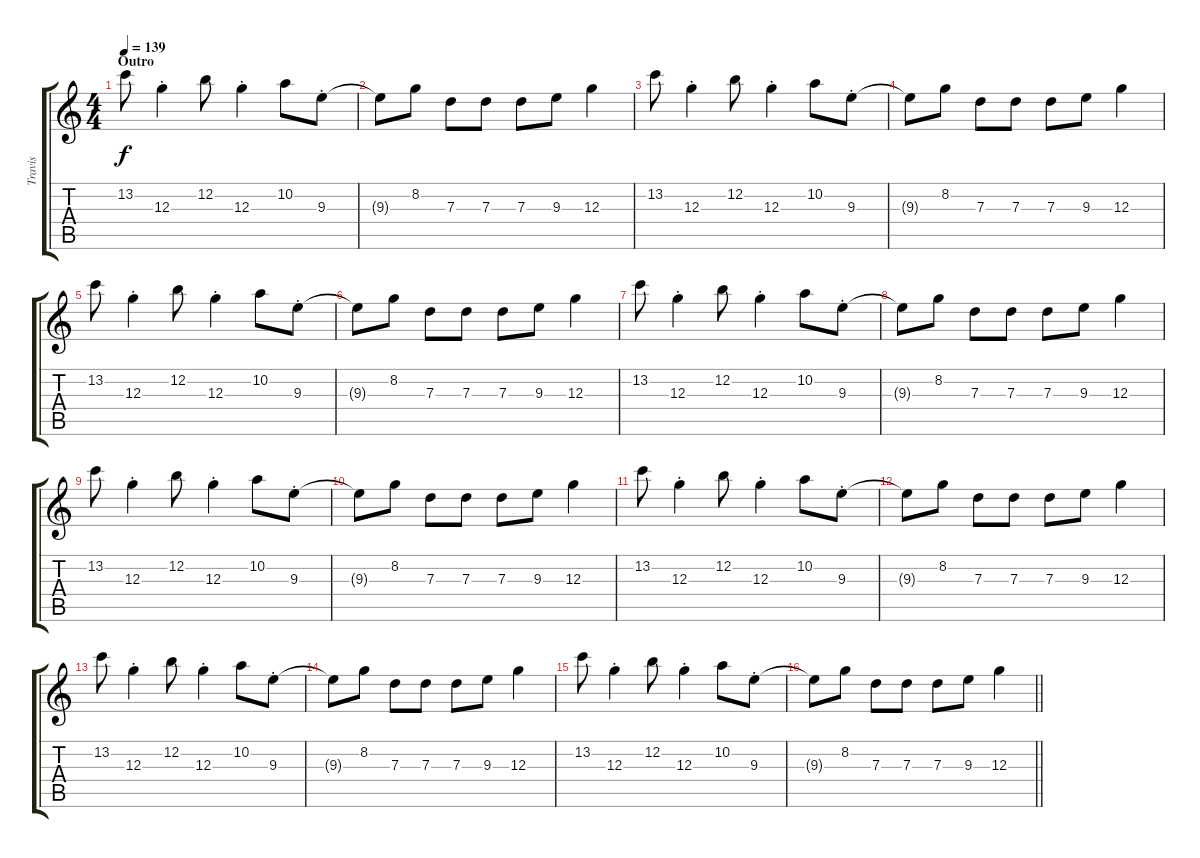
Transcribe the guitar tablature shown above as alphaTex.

\track ("Travis" "Travis") {instrument electricguitarclean}
\staff {score tabs}
\tuning (E4 B3 G3 D3 A2 E2) {hide}
\ts (4 4)
\section ("" "Outro")
\tempo 139
\clef g2
\ks c
13.2.8{dy f} 12.3{st}.4 12.2.8 12.3{st}.4 10.2.8 9.3{st}.8 |
9.3{t}.8 8.2.8 7.3.8 7.3.8 7.3.8 9.3.8 12.3.4 |
13.2.8 12.3{st}.4 12.2.8 12.3{st}.4 10.2.8 9.3{st}.8 |
9.3{t}.8 8.2.8 7.3.8 7.3.8 7.3.8 9.3.8 12.3.4 |
13.2.8 12.3{st}.4 12.2.8 12.3{st}.4 10.2.8 9.3{st}.8 |
9.3{t}.8 8.2.8 7.3.8 7.3.8 7.3.8 9.3.8 12.3.4 |
13.2.8 12.3{st}.4 12.2.8 12.3{st}.4 10.2.8 9.3{st}.8 |
9.3{t}.8 8.2.8 7.3.8 7.3.8 7.3.8 9.3.8 12.3.4 |
13.2.8 12.3{st}.4 12.2.8 12.3{st}.4 10.2.8 9.3{st}.8 |
9.3{t}.8 8.2.8 7.3.8 7.3.8 7.3.8 9.3.8 12.3.4 |
13.2.8 12.3{st}.4 12.2.8 12.3{st}.4 10.2.8 9.3{st}.8 |
9.3{t}.8 8.2.8 7.3.8 7.3.8 7.3.8 9.3.8 12.3.4 |
13.2.8 12.3{st}.4 12.2.8 12.3{st}.4 10.2.8 9.3{st}.8 |
9.3{t}.8 8.2.8 7.3.8 7.3.8 7.3.8 9.3.8 12.3.4 |
13.2.8 12.3{st}.4 12.2.8 12.3{st}.4 10.2.8 9.3{st}.8 |
\barLineRight lightlight
9.3{t}.8 8.2.8 7.3.8 7.3.8 7.3.8 9.3.8 12.3.4
